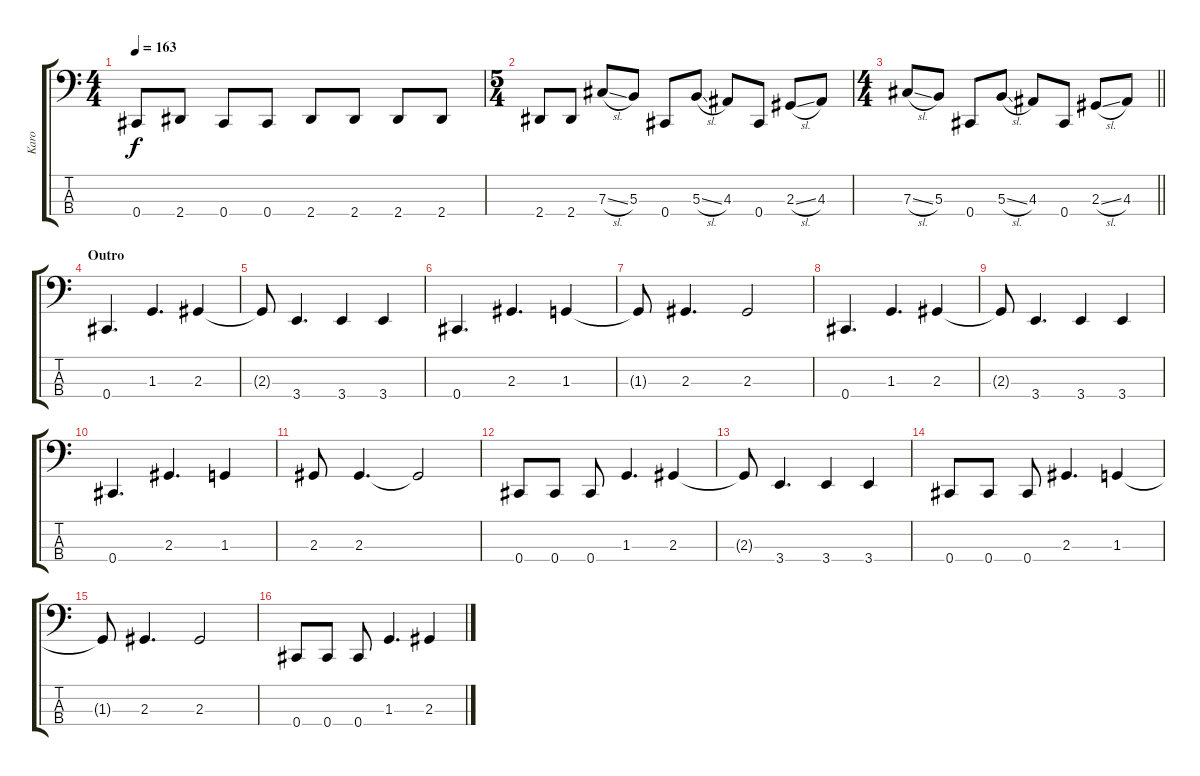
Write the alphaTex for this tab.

\track ("Karo" "Karo") {instrument electricbassfinger}
\staff {score tabs}
\tuning (E2 B1 Gb1 Db1) {hide}
\ts (4 4)
\tempo 163
\clef f4
\ks c
0.4.8{dy f} 2.4.8 0.4.8 0.4.8 2.4.8 2.4.8 2.4.8 2.4.8 |
\ts (5 4)
2.4.8 2.4.8 7.3{sl}.8 5.3.8 0.4.8 5.3{sl}.8 4.3.8 0.4.8 2.3{sl}.8 4.3.8 |
\ts (4 4)
\barLineRight lightlight
7.3{sl}.8 5.3.8 0.4.8 5.3{sl}.8 4.3.8 0.4.8 2.3{sl}.8 4.3.8 |
\section ("" "Outro")
0.4.4{d} 1.3.4{d} 2.3.4 |
2.3{t}.8 3.4.4{d} 3.4.4 3.4.4 |
0.4.4{d} 2.3.4{d} 1.3.4 |
1.3{t}.8 2.3.4{d} 2.3.2 |
0.4.4{d} 1.3.4{d} 2.3.4 |
2.3{t}.8 3.4.4{d} 3.4.4 3.4.4 |
0.4.4{d} 2.3.4{d} 1.3.4 |
2.3.8 2.3.4{d} 2.3{t}.2 |
0.4.8 0.4.8 0.4.8 1.3.4{d} 2.3.4 |
2.3{t}.8 3.4.4{d} 3.4.4 3.4.4 |
0.4.8 0.4.8 0.4.8 2.3.4{d} 1.3.4 |
1.3{t}.8 2.3.4{d} 2.3.2 |
0.4.8 0.4.8 0.4.8 1.3.4{d} 2.3.4
